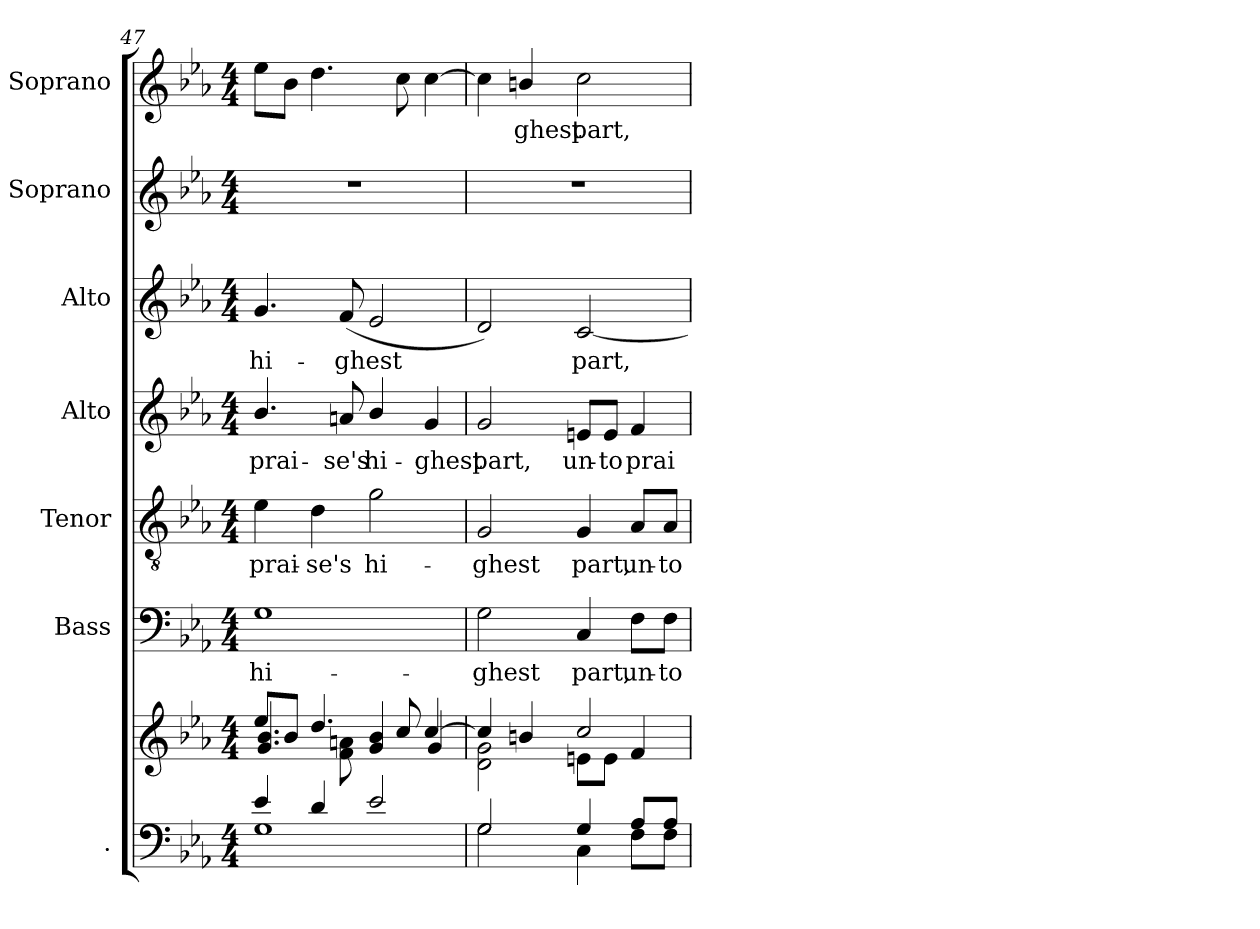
**kern	**kern	**kern	**text	**kern	**text	**kern	**text	**kern	**text	**kern	**kern	**text
*part7	*part7	*part6	*part6	*part5	*part5	*part4	*part4	*part3	*part3	*part2	*part1	*part1
*staff8	*staff7	*staff6	*staff6	*staff5	*staff5	*staff4	*staff4	*staff3	*staff3	*staff2	*staff1	*staff1
*I".	*	*I"Bass	*	*I"Tenor	*	*I"Alto	*	*I"Alto	*	*I"Soprano	*I"Soprano	*
*	*	*I'B.	*	*I'T.	*	*	*	*I'A.	*	*	*I'S.	*
*clefF4	*clefG2	*clefF4	*	*clefGv2	*	*clefG2	*	*clefG2	*	*clefG2	*clefG2	*
*	*	*	*	*ITrd7c12	*	*	*	*	*	*	*	*
*k[b-e-a-]	*k[b-e-a-]	*k[b-e-a-]	*	*k[b-e-a-]	*	*k[b-e-a-]	*	*k[b-e-a-]	*	*k[b-e-a-]	*k[b-e-a-]	*
*E-:	*E-:	*E-:	*	*E-:	*	*E-:	*	*E-:	*	*E-:	*E-:	*
*M4/4	*M4/4	*M4/4	*	*M4/4	*	*M4/4	*	*M4/4	*	*M4/4	*M4/4	*
=47	=47	=47	=47	=47	=47	=47	=47	=47	=47	=47	=47	=47
*^	*^	*	*	*	*	*	*	*	*	*	*	*
!	!	!	!	!	!LO:LY:b:color=#000000	!	!	!	!	!	!	!	!	!
!	!	!	!	!	!	!	!LO:LY:b:color=#000000	!	!	!	!	!	!	!
!	!	!	!	!	!	!	!	!	!LO:LY:b:color=#000000	!	!	!	!	!
!	!	!	!	!	!	!	!	!	!	!	!LO:LY:b:color=#000000	!	!	!
4e-i/	1Gi	8ee-i/L	4.gi/ 4.b-i	1Gi	hi-	4E-i\	prai-	4.b-i/	prai-	4.gi/	hi-	1r	8ee-i\L	.
.	.	8b-i/J	.	.	.	.	.	.	.	.	.	.	8b-i\J	.
!	!	!	!	!	!	!	!LO:LY:b:color=#000000	!	!	!	!	!	!	!
4di/	.	4.ddi/	.	.	.	4Di\	-se's	.	.	.	.	.	4.ddi\	.
!	!	!	!	!	!	!	!	!	!LO:LY:b:color=#000000	!	!	!	!	!
!	!	!	!	!	!	!	!	!	!	!	!LO:LY:b:color=#000000	!	!	!
.	.	.	8fi\ 8ani	.	.	.	.	8ani/	-se's	(8fi/	-ghest	.	.	.
!	!	!	!	!	!	!	!LO:LY:b:color=#000000	!	!	!	!	!	!	!
!	!	!	!	!	!	!	!	!	!LO:LY:b:color=#000000	!	!	!	!	!
2e-i/	.	.	4gi/ 4b-i	.	.	2Gi\	hi-	4b-i/	hi-	2e-i/	.	.	.	.
.	.	8cci/	.	.	.	.	.	.	.	.	.	.	8cci\	.
!	!	!	!	!	!	!	!	!	!LO:LY:b:color=#000000	!	!	!	!	!
.	.	[4cci/	4gi/	.	.	.	.	4gi/	-ghest	.	.	.	[4cci\	.
=48	=48	=48	=48	=48	=48	=48	=48	=48	=48	=48	=48	=48	=48	=48
!	!	!	!	!	!LO:LY:b:color=#000000	!	!	!	!	!	!	!	!	!
!	!	!	!	!	!	!	!LO:LY:b:color=#000000	!	!	!	!	!	!	!
!	!	!	!	!	!	!	!	!	!LO:LY:b:color=#000000	!	!	!	!	!
2Gi/	2Gi\	4cci/]	2di\ 2gi	2Gi\	-ghest	2GGi/	-ghest	2gi/	part,	2di/)	.	1r	4cci\]	.
!	!	!	!	!	!	!	!	!	!	!	!	!	!	!LO:LY:b:color=#000000
.	.	4bni/	.	.	.	.	.	.	.	.	.	.	4bni/	-ghest
!	!	!	!	!	!LO:LY:b:color=#000000	!	!	!	!	!	!	!	!	!
!	!	!	!	!	!	!	!LO:LY:b:color=#000000	!	!	!	!	!	!	!
!	!	!	!	!	!	!	!	!	!LO:LY:b:color=#000000	!	!	!	!	!
!	!	!	!	!	!	!	!	!	!	!	!LO:LY:b:color=#000000	!	!	!
!	!	!	!	!	!	!	!	!	!	!	!	!	!	!LO:LY:b:color=#000000
4Gi/	4Ci\	2cci/	8eni\L	4Ci/	part,	4GGi/	part,	8eni/L	un-	[2ci/	part,	.	2cci\	part,
!	!	!	!	!	!	!	!	!	!LO:LY:b:color=#000000	!	!	!	!	!
.	.	.	8ei\J	.	.	.	.	8ei/J	-to	.	.	.	.	.
!	!	!	!	!	!LO:LY:b:color=#000000	!	!	!	!	!	!	!	!	!
!	!	!	!	!	!	!	!LO:LY:b:color=#000000	!	!	!	!	!	!	!
!	!	!	!	!	!	!	!	!	!LO:LY:b:color=#000000	!	!	!	!	!
8A-i/L	8Fi\L	.	4fi/	8Fi\L	un-	8AA-i/L	un-	4fi/	prai-	.	.	.	.	.
!	!	!	!	!	!LO:LY:b:color=#000000	!	!	!	!	!	!	!	!	!
!	!	!	!	!	!	!	!LO:LY:b:color=#000000	!	!	!	!	!	!	!
8A-i/J	8Fi\J	.	.	8Fi\J	-to	8AA-i/J	-to	.	.	.	.	.	.	.
*v	*v	*	*	*	*	*	*	*	*	*	*	*	*	*
*	*v	*v	*	*	*	*	*	*	*	*	*	*	*
=	=	=	=	=	=	=	=	=	=	=	=	=
*-	*-	*-	*-	*-	*-	*-	*-	*-	*-	*-	*-	*-
